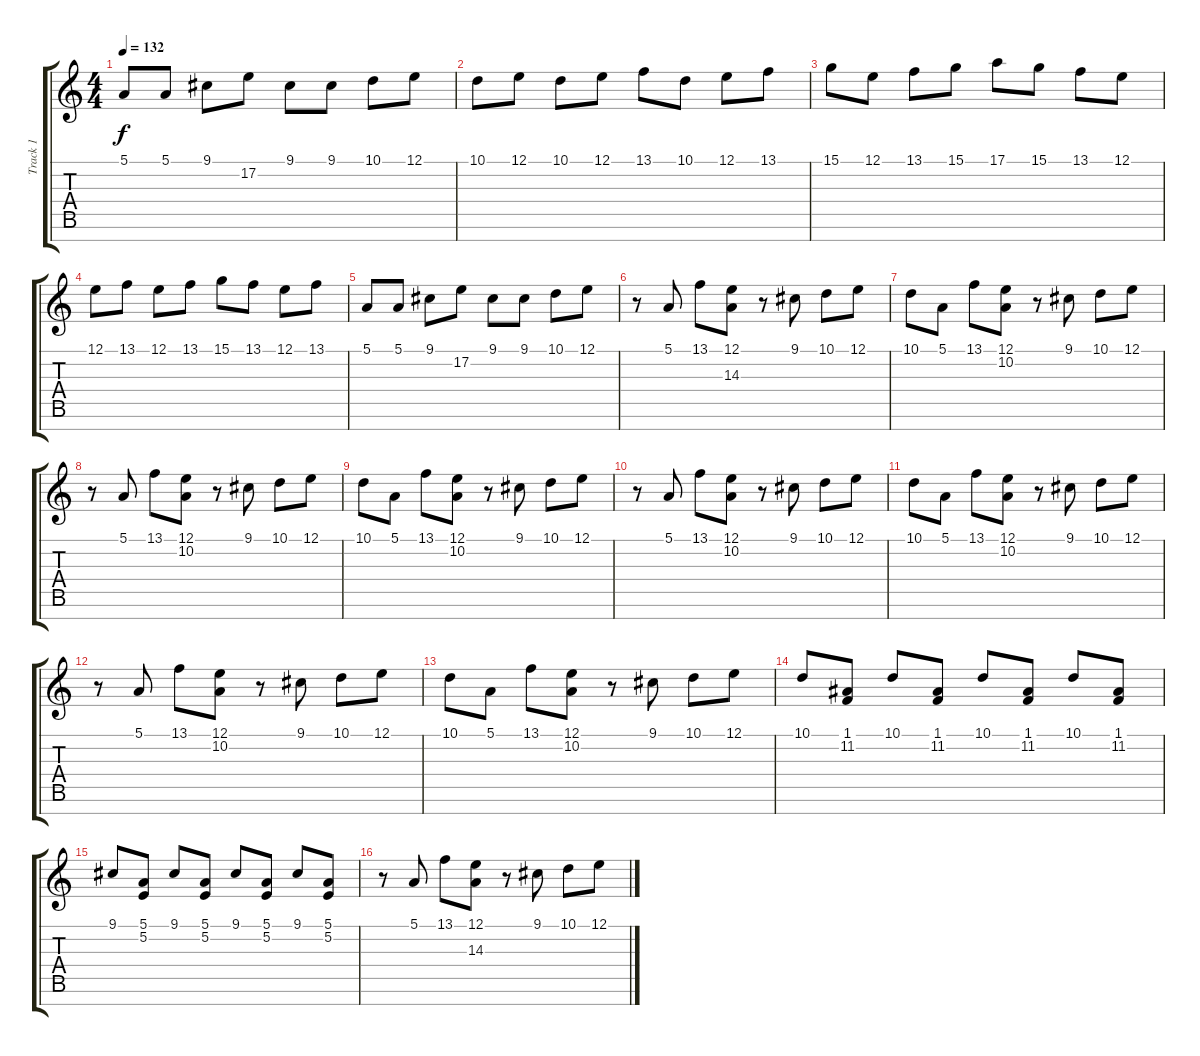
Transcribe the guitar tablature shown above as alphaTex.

\track ("Track 1" "Track 1") {instrument acousticgrandpiano}
\staff {score tabs}
\tuning (E4 B3 G3 D3 A2 E2 B1) {hide}
\ts (4 4)
\tempo 132
\clef g2
\ks c
5.1.8{dy f} 5.1.8 9.1.8 17.2.8 9.1.8 9.1.8 10.1.8 12.1.8 |
10.1.8 12.1.8 10.1.8 12.1.8 13.1.8 10.1.8 12.1.8 13.1.8 |
15.1.8 12.1.8 13.1.8 15.1.8 17.1.8 15.1.8 13.1.8 12.1.8 |
12.1.8 13.1.8 12.1.8 13.1.8 15.1.8 13.1.8 12.1.8 13.1.8 |
5.1.8 5.1.8 9.1.8 17.2.8 9.1.8 9.1.8 10.1.8 12.1.8 |
r.8 5.1.8 13.1.8 (12.1 14.3).8 r.8 9.1.8 10.1.8 12.1.8 |
10.1.8 5.1.8 13.1.8 (12.1 10.2).8 r.8 9.1.8 10.1.8 12.1.8 |
r.8 5.1.8 13.1.8 (12.1 10.2).8 r.8 9.1.8 10.1.8 12.1.8 |
10.1.8 5.1.8 13.1.8 (12.1 10.2).8 r.8 9.1.8 10.1.8 12.1.8 |
r.8 5.1.8 13.1.8 (12.1 10.2).8 r.8 9.1.8 10.1.8 12.1.8 |
10.1.8 5.1.8 13.1.8 (12.1 10.2).8 r.8 9.1.8 10.1.8 12.1.8 |
r.8 5.1.8 13.1.8 (12.1 10.2).8 r.8 9.1.8 10.1.8 12.1.8 |
10.1.8 5.1.8 13.1.8 (12.1 10.2).8 r.8 9.1.8 10.1.8 12.1.8 |
10.1.8 (1.1 11.2).8 10.1.8 (1.1 11.2).8 10.1.8 (1.1 11.2).8 10.1.8 (1.1 11.2).8 |
9.1.8 (5.1 5.2).8 9.1.8 (5.1 5.2).8 9.1.8 (5.1 5.2).8 9.1.8 (5.1 5.2).8 |
r.8 5.1.8 13.1.8 (12.1 14.3).8 r.8 9.1.8 10.1.8 12.1.8
